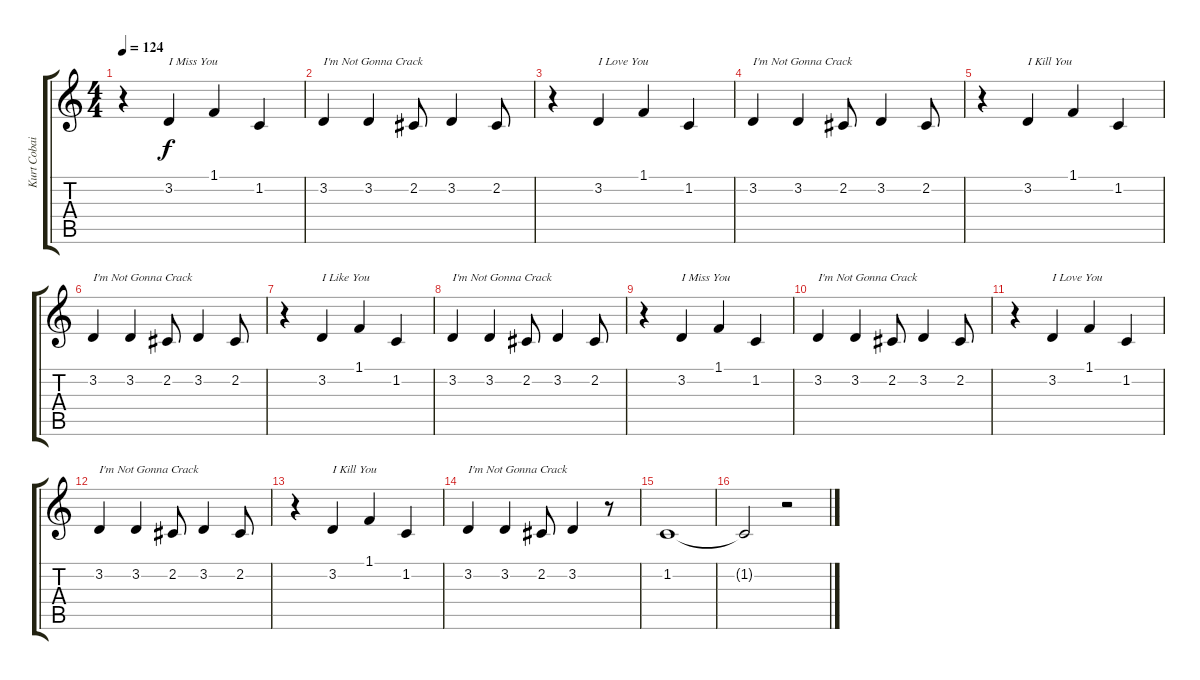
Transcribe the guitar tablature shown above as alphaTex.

\track ("Kurt Cobain" "Kurt Cobai") {instrument tenorsax}
\staff {score tabs}
\tuning (E4 B3 G3 D3 A2 E2) {hide}
\ts (4 4)
\tempo 124
\clef g2
\ks c
r.4{dy f} 3.2.4{txt "I Miss You"} 1.1.4 1.2.4 |
3.2.4{txt "I'm Not Gonna Crack"} 3.2.4 2.2.8 3.2.4 2.2.8 |
r.4 3.2.4{txt "I Love You"} 1.1.4 1.2.4 |
3.2.4{txt "I'm Not Gonna Crack"} 3.2.4 2.2.8 3.2.4 2.2.8 |
r.4 3.2.4{txt "I Kill You"} 1.1.4 1.2.4 |
3.2.4{txt "I'm Not Gonna Crack"} 3.2.4 2.2.8 3.2.4 2.2.8 |
r.4 3.2.4{txt "I Like You"} 1.1.4 1.2.4 |
3.2.4{txt "I'm Not Gonna Crack"} 3.2.4 2.2.8 3.2.4 2.2.8 |
r.4 3.2.4{txt "I Miss You"} 1.1.4 1.2.4 |
3.2.4{txt "I'm Not Gonna Crack"} 3.2.4 2.2.8 3.2.4 2.2.8 |
r.4 3.2.4{txt "I Love You"} 1.1.4 1.2.4 |
3.2.4{txt "I'm Not Gonna Crack"} 3.2.4 2.2.8 3.2.4 2.2.8 |
r.4 3.2.4{txt "I Kill You"} 1.1.4 1.2.4 |
3.2.4{txt "I'm Not Gonna Crack"} 3.2.4 2.2.8 3.2.4 r.8 |
1.2.1 |
1.2{t}.2 r.2
